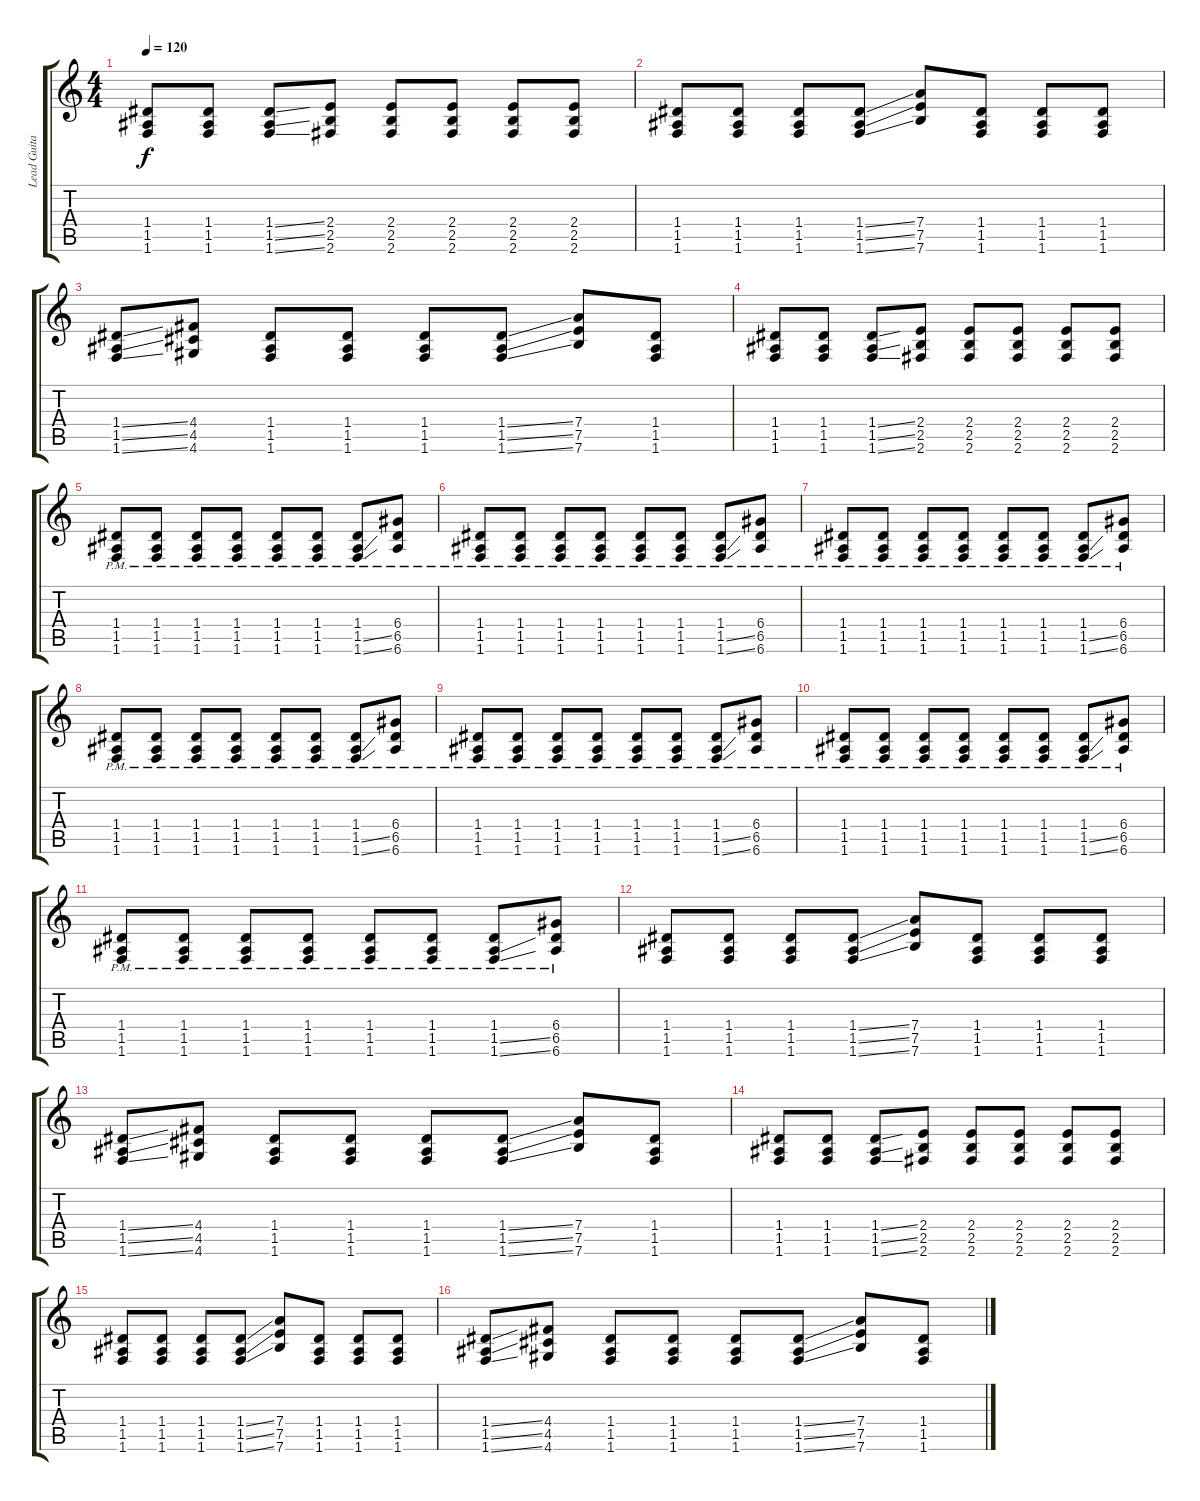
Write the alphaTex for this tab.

\track ("Lead Guitar" "Lead Guita") {instrument distortionguitar}
\staff {score tabs}
\tuning (E4 B3 G3 D3 A2 E2) {hide}
\ts (4 4)
\tempo 120
\clef g2
\ks c
(1.4 1.5 1.6).8{dy f} (1.4 1.5 1.6).8 (1.4{ss} 1.5{ss} 1.6{ss}).8 (2.4 2.5 2.6).8 (2.4 2.5 2.6).8 (2.4 2.5 2.6).8 (2.4 2.5 2.6).8 (2.4 2.5 2.6).8 |
(1.4 1.5 1.6).8 (1.4 1.5 1.6).8 (1.4 1.5 1.6).8 (1.4{ss} 1.5{ss} 1.6{ss}).8 (7.4 7.5 7.6).8 (1.4 1.5 1.6).8 (1.4 1.5 1.6).8 (1.4 1.5 1.6).8 |
(1.4{ss} 1.5{ss} 1.6{ss}).8 (4.4 4.5 4.6).8 (1.4 1.5 1.6).8 (1.4 1.5 1.6).8 (1.4 1.5 1.6).8 (1.4{ss} 1.5{ss} 1.6{ss}).8 (7.4 7.5 7.6).8 (1.4 1.5 1.6).8 |
(1.4 1.5 1.6).8 (1.4 1.5 1.6).8 (1.4{ss} 1.5{ss} 1.6{ss}).8 (2.4 2.5 2.6).8 (2.4 2.5 2.6).8 (2.4 2.5 2.6).8 (2.4 2.5 2.6).8 (2.4 2.5 2.6).8 |
(1.4{pm} 1.5 1.6).8 (1.4{pm} 1.5 1.6).8 (1.4{pm} 1.5 1.6).8 (1.4{pm} 1.5 1.6).8 (1.4{pm} 1.5 1.6).8 (1.4{pm} 1.5 1.6).8 (1.4{pm} 1.5{ss} 1.6{ss}).8 (6.4{pm} 6.5 6.6).8 |
(1.4{pm} 1.5 1.6).8 (1.4{pm} 1.5 1.6).8 (1.4{pm} 1.5 1.6).8 (1.4{pm} 1.5 1.6).8 (1.4{pm} 1.5 1.6).8 (1.4{pm} 1.5 1.6).8 (1.4{pm} 1.5{ss} 1.6{ss}).8 (6.4{pm} 6.5 6.6).8 |
(1.4{pm} 1.5 1.6).8 (1.4{pm} 1.5 1.6).8 (1.4{pm} 1.5 1.6).8 (1.4{pm} 1.5 1.6).8 (1.4{pm} 1.5 1.6).8 (1.4{pm} 1.5 1.6).8 (1.4{pm} 1.5{ss} 1.6{ss}).8 (6.4{pm} 6.5 6.6).8 |
(1.4{pm} 1.5 1.6).8 (1.4{pm} 1.5 1.6).8 (1.4{pm} 1.5 1.6).8 (1.4{pm} 1.5 1.6).8 (1.4{pm} 1.5 1.6).8 (1.4{pm} 1.5 1.6).8 (1.4{pm} 1.5{ss} 1.6{ss}).8 (6.4{pm} 6.5 6.6).8 |
(1.4{pm} 1.5 1.6).8 (1.4{pm} 1.5 1.6).8 (1.4{pm} 1.5 1.6).8 (1.4{pm} 1.5 1.6).8 (1.4{pm} 1.5 1.6).8 (1.4{pm} 1.5 1.6).8 (1.4{pm} 1.5{ss} 1.6{ss}).8 (6.4{pm} 6.5 6.6).8 |
(1.4{pm} 1.5 1.6).8 (1.4{pm} 1.5 1.6).8 (1.4{pm} 1.5 1.6).8 (1.4{pm} 1.5 1.6).8 (1.4{pm} 1.5 1.6).8 (1.4{pm} 1.5 1.6).8 (1.4{pm} 1.5{ss} 1.6{ss}).8 (6.4{pm} 6.5 6.6).8 |
(1.4{pm} 1.5 1.6).8 (1.4{pm} 1.5 1.6).8 (1.4{pm} 1.5 1.6).8 (1.4{pm} 1.5 1.6).8 (1.4{pm} 1.5 1.6).8 (1.4{pm} 1.5 1.6).8 (1.4{pm} 1.5{ss} 1.6{ss}).8 (6.4{pm} 6.5 6.6).8 |
(1.4 1.5 1.6).8 (1.4 1.5 1.6).8 (1.4 1.5 1.6).8 (1.4{ss} 1.5{ss} 1.6{ss}).8 (7.4 7.5 7.6).8 (1.4 1.5 1.6).8 (1.4 1.5 1.6).8 (1.4 1.5 1.6).8 |
(1.4{ss} 1.5{ss} 1.6{ss}).8 (4.4 4.5 4.6).8 (1.4 1.5 1.6).8 (1.4 1.5 1.6).8 (1.4 1.5 1.6).8 (1.4{ss} 1.5{ss} 1.6{ss}).8 (7.4 7.5 7.6).8 (1.4 1.5 1.6).8 |
(1.4 1.5 1.6).8 (1.4 1.5 1.6).8 (1.4{ss} 1.5{ss} 1.6{ss}).8 (2.4 2.5 2.6).8 (2.4 2.5 2.6).8 (2.4 2.5 2.6).8 (2.4 2.5 2.6).8 (2.4 2.5 2.6).8 |
(1.4 1.5 1.6).8 (1.4 1.5 1.6).8 (1.4 1.5 1.6).8 (1.4{ss} 1.5{ss} 1.6{ss}).8 (7.4 7.5 7.6).8 (1.4 1.5 1.6).8 (1.4 1.5 1.6).8 (1.4 1.5 1.6).8 |
(1.4{ss} 1.5{ss} 1.6{ss}).8 (4.4 4.5 4.6).8 (1.4 1.5 1.6).8 (1.4 1.5 1.6).8 (1.4 1.5 1.6).8 (1.4{ss} 1.5{ss} 1.6{ss}).8 (7.4 7.5 7.6).8 (1.4 1.5 1.6).8
